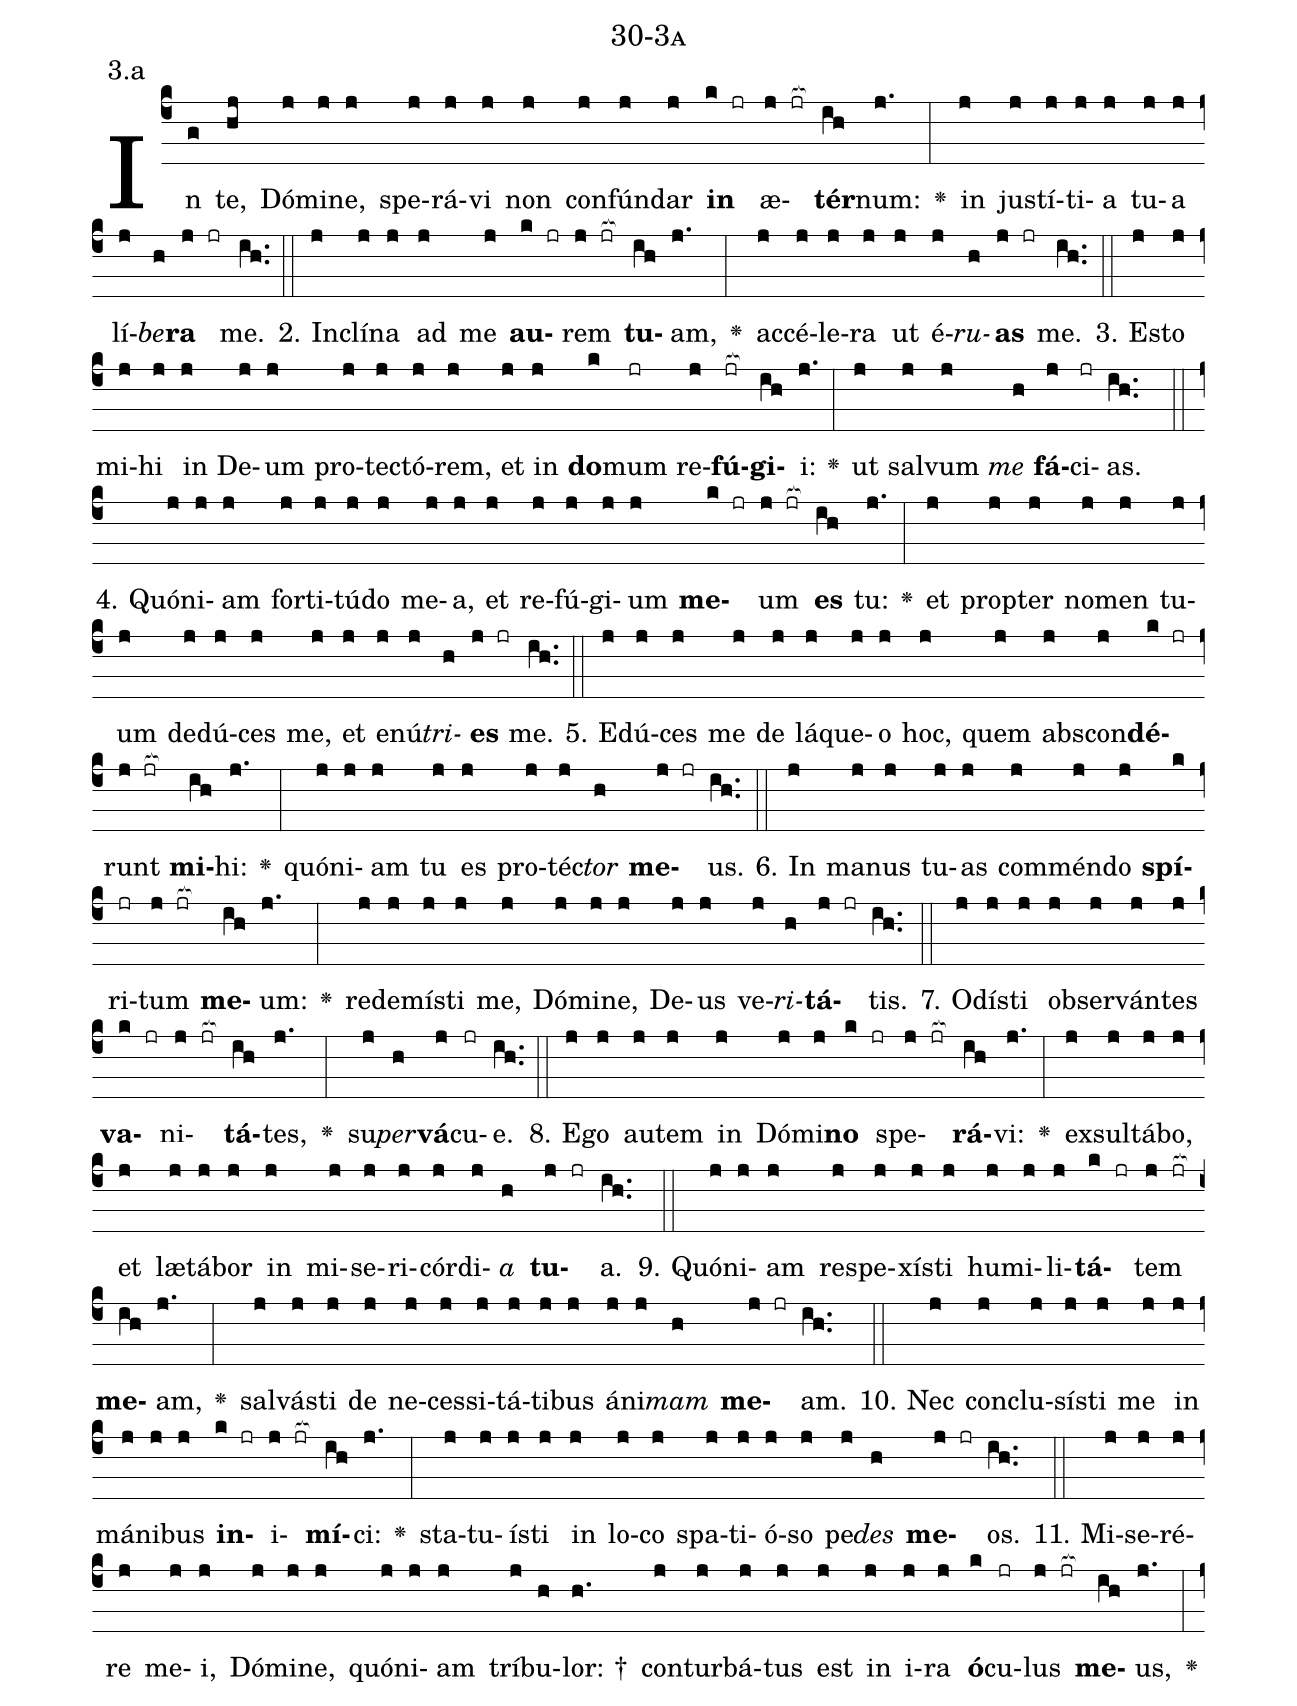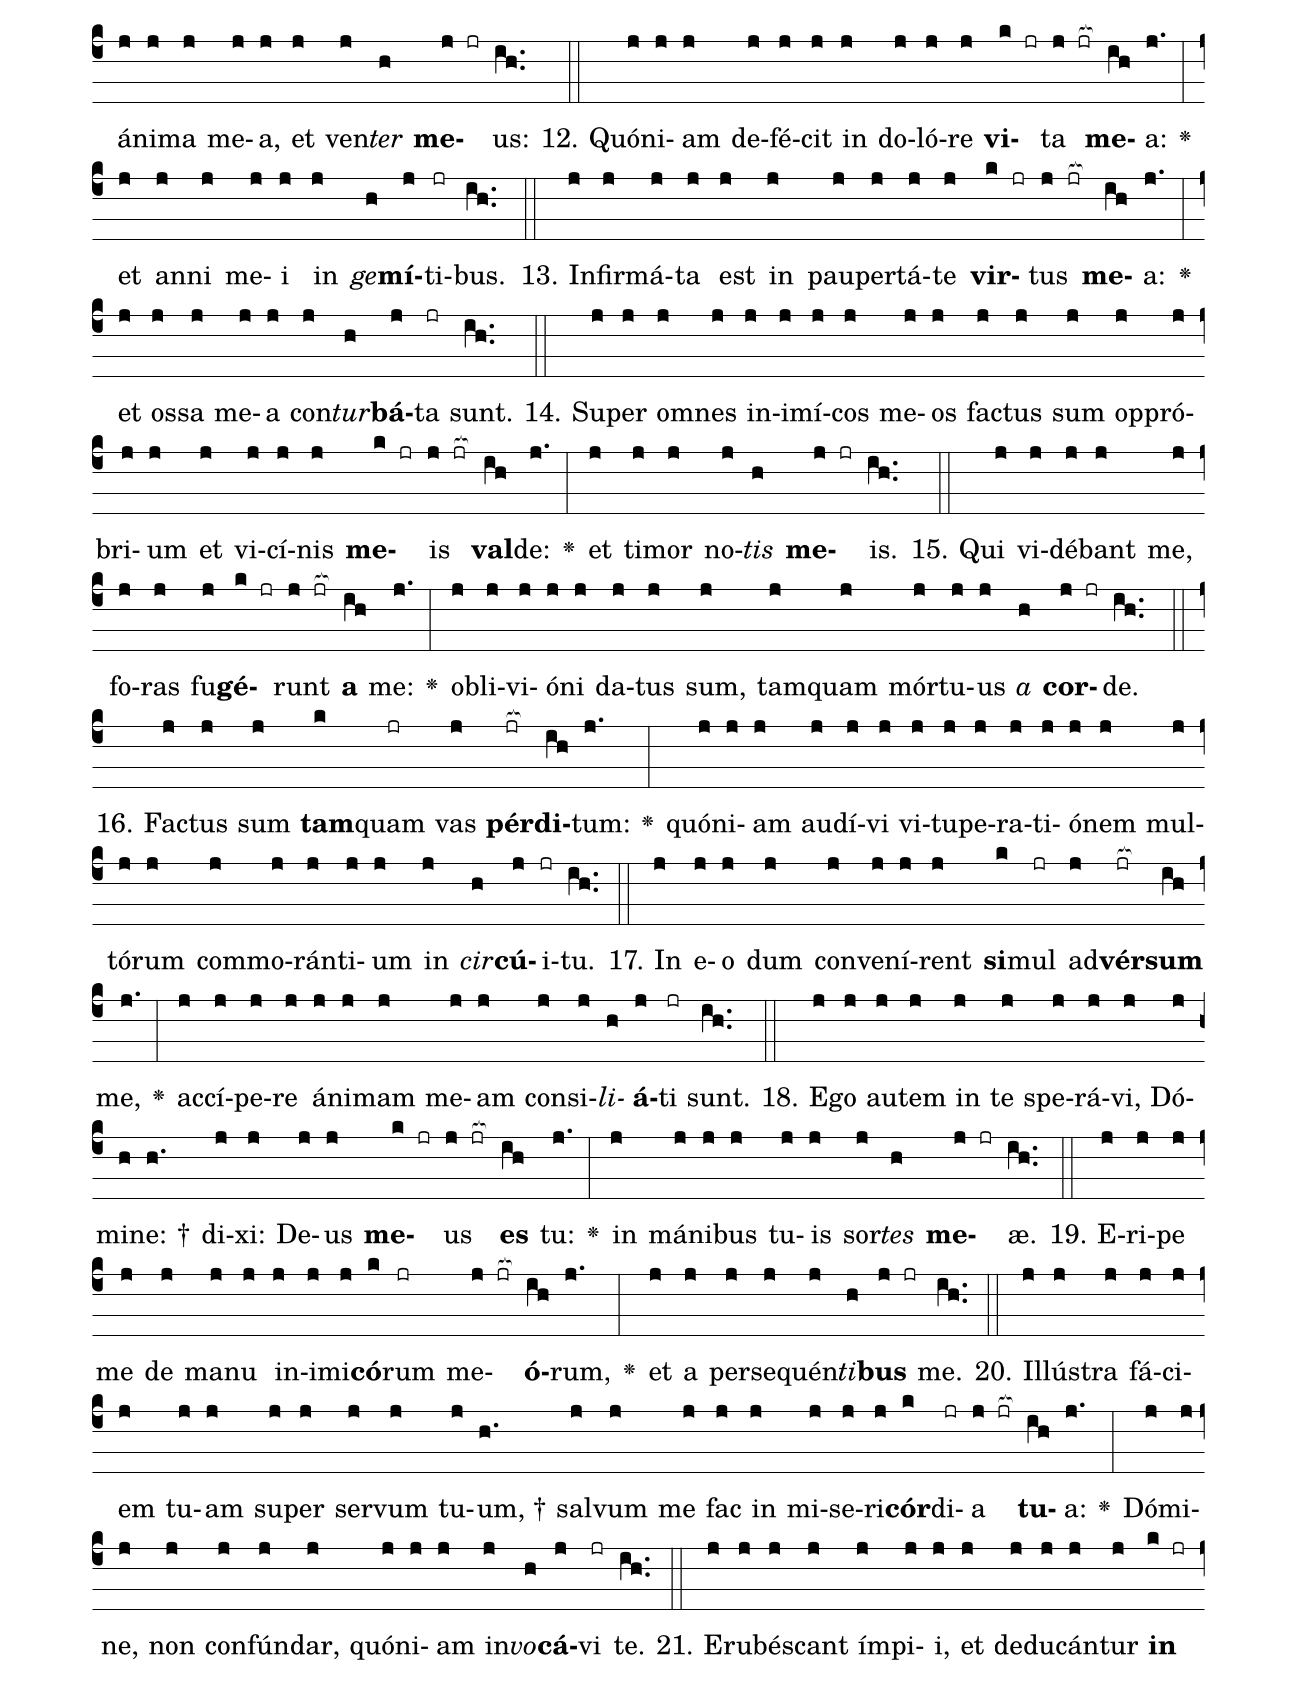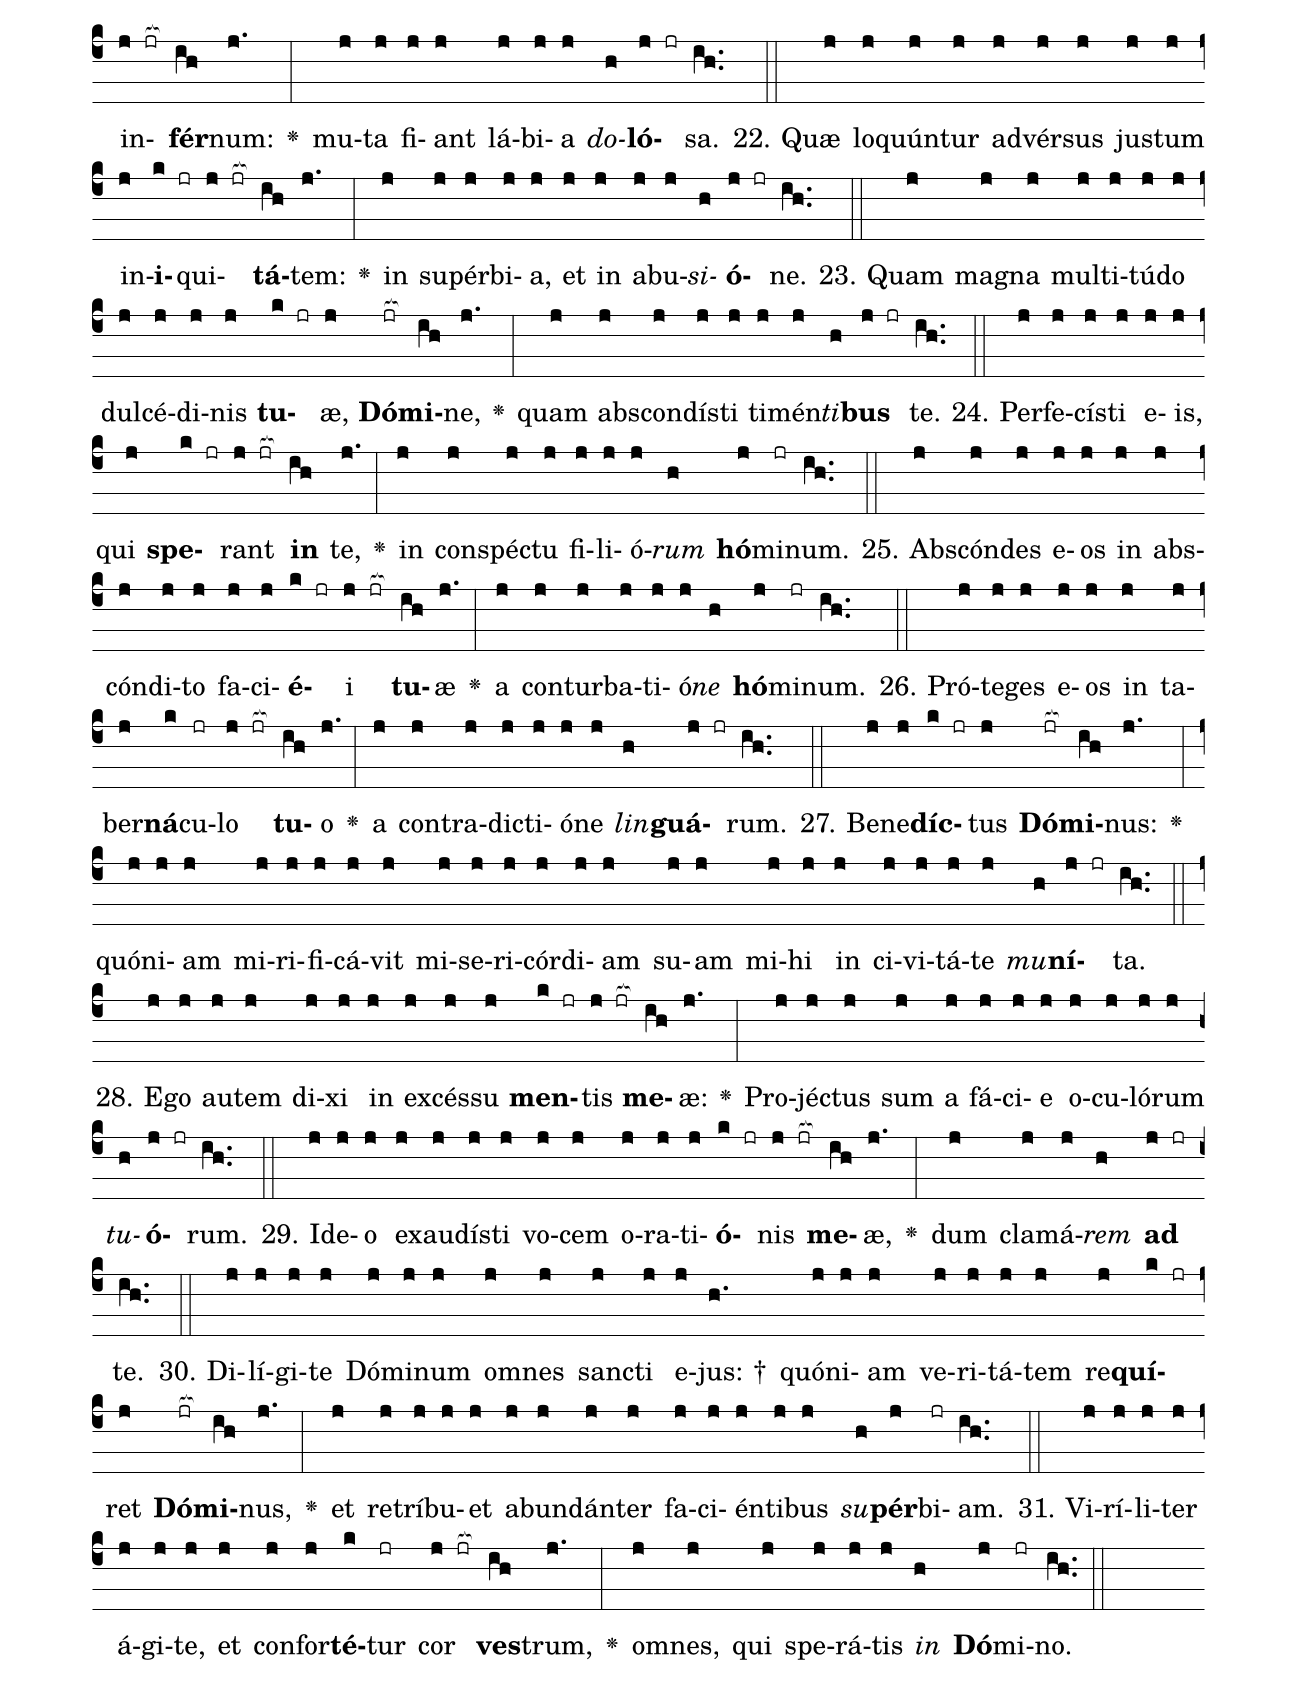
name: 30-3a;
annotation: 3.a;
%%
(c4)In(g) te,(hj) Dó(j)mi(j)ne,(j) spe(j)rá(j)vi(j) non(j) con(j)fún(j)dar(j) <b>in</b>(k jr) æ(j jr[ocb:1{])<b>tér</b>(ih[ocb:0}])num:(j.) <v>\greheightstar</v>(:) in(j) jus(j)tí(j)ti(j)a(j) tu(j)a(j) lí(j)<i>be</i>(h)<b>ra</b>(j jr) me.(ih..) (::)
2. In(j)clí(j)na(j) ad(j) me(j) <b>au</b>(k jr)rem(j jr[ocb:1{]) <b>tu</b>(ih[ocb:0}])am,(j.) <v>\greheightstar</v>(:) ac(j)cé(j)le(j)ra(j) ut(j) é(j)<i>ru</i>(h)<b>as</b>(j jr) me.(ih..) (::)
3. Es(j)to(j) mi(j)hi(j) in(j) De(j)um(j) pro(j)tec(j)tó(j)rem,(j) et(j) in(j) <b>do</b>(k)mum(jr) re(j)<b>fú</b>(jr[ocb:1{])<b>gi</b>(ih[ocb:0}])i:(j.) <v>\greheightstar</v>(:) ut(j) sal(j)vum(j) <i>me</i>(h) <b>fá</b>(j)ci(jr)as.(ih..) (::)
4. Quón(j)i(j)am(j) for(j)ti(j)tú(j)do(j) me(j)a,(j) et(j) re(j)fú(j)gi(j)um(j) <b>me</b>(k jr)um(j jr[ocb:1{]) <b>es</b>(ih[ocb:0}]) tu:(j.) <v>\greheightstar</v>(:) et(j) prop(j)ter(j) no(j)men(j) tu(j)um(j) de(j)dú(j)ces(j) me,(j) et(j) e(j)nú(j)<i>tri</i>(h)<b>es</b>(j jr) me.(ih..) (::)
5. E(j)dú(j)ces(j) me(j) de(j) lá(j)que(j)o(j) hoc,(j) quem(j) abs(j)con(j)<b>dé</b>(k jr)runt(j jr[ocb:1{]) <b>mi</b>(ih[ocb:0}])hi:(j.) <v>\greheightstar</v>(:) quón(j)i(j)am(j) tu(j) es(j) pro(j)téc(j)<i>tor</i>(h) <b>me</b>(j jr)us.(ih..) (::)
6. In(j) ma(j)nus(j) tu(j)as(j) com(j)mén(j)do(j) <b>spí</b>(k)ri(jr)tum(j jr[ocb:1{]) <b>me</b>(ih[ocb:0}])um:(j.) <v>\greheightstar</v>(:) red(j)e(j)mís(j)ti(j) me,(j) Dó(j)mi(j)ne,(j) De(j)us(j) ve(j)<i>ri</i>(h)<b>tá</b>(j jr)tis.(ih..) (::)
7. O(j)dís(j)ti(j) ob(j)ser(j)ván(j)tes(j) <b>va</b>(k jr)ni(j jr[ocb:1{])<b>tá</b>(ih[ocb:0}])tes,(j.) <v>\greheightstar</v>(:) su(j)<i>per</i>(h)<b>vá</b>(j)cu(jr)e.(ih..) (::)
8. E(j)go(j) au(j)tem(j) in(j) Dó(j)mi(j)<b>no</b>(k jr) spe(j jr[ocb:1{])<b>rá</b>(ih[ocb:0}])vi:(j.) <v>\greheightstar</v>(:) ex(j)sul(j)tá(j)bo,(j) et(j) læ(j)tá(j)bor(j) in(j) mi(j)se(j)ri(j)cór(j)di(j)<i>a</i>(h) <b>tu</b>(j jr)a.(ih..) (::)
9. Quón(j)i(j)am(j) re(j)spe(j)xís(j)ti(j) hu(j)mi(j)li(j)<b>tá</b>(k jr)tem(j jr[ocb:1{]) <b>me</b>(ih[ocb:0}])am,(j.) <v>\greheightstar</v>(:) sal(j)vás(j)ti(j) de(j) ne(j)ces(j)si(j)tá(j)ti(j)bus(j) á(j)ni(j)<i>mam</i>(h) <b>me</b>(j jr)am.(ih..) (::)
10. Nec(j) con(j)clu(j)sís(j)ti(j) me(j) in(j) má(j)ni(j)bus(j) <b>in</b>(k jr)i(j jr[ocb:1{])<b>mí</b>(ih[ocb:0}])ci:(j.) <v>\greheightstar</v>(:) sta(j)tu(j)ís(j)ti(j) in(j) lo(j)co(j) spa(j)ti(j)ó(j)so(j) pe(j)<i>des</i>(h) <b>me</b>(j jr)os.(ih..) (::)
11. Mi(j)se(j)ré(j)re(j) me(j)i,(j) Dó(j)mi(j)ne,(j) quón(j)i(j)am(j) trí(j)bu(h)lor: †(h.) con(j)tur(j)bá(j)tus(j) est(j) in(j) i(j)ra(j) <b>ó</b>(k)cu(jr)lus(j jr[ocb:1{]) <b>me</b>(ih[ocb:0}])us,(j.) <v>\greheightstar</v>(:) á(j)ni(j)ma(j) me(j)a,(j) et(j) ven(j)<i>ter</i>(h) <b>me</b>(j jr)us:(ih..) (::)
12. Quón(j)i(j)am(j) de(j)fé(j)cit(j) in(j) do(j)ló(j)re(j) <b>vi</b>(k jr)ta(j jr[ocb:1{]) <b>me</b>(ih[ocb:0}])a:(j.) <v>\greheightstar</v>(:) et(j) an(j)ni(j) me(j)i(j) in(j) <i>ge</i>(h)<b>mí</b>(j)ti(jr)bus.(ih..) (::)
13. In(j)fir(j)má(j)ta(j) est(j) in(j) pau(j)per(j)tá(j)te(j) <b>vir</b>(k jr)tus(j jr[ocb:1{]) <b>me</b>(ih[ocb:0}])a:(j.) <v>\greheightstar</v>(:) et(j) os(j)sa(j) me(j)a(j) con(j)<i>tur</i>(h)<b>bá</b>(j)ta(jr) sunt.(ih..) (::)
14. Su(j)per(j) om(j)nes(j) in(j)i(j)mí(j)cos(j) me(j)os(j) fac(j)tus(j) sum(j) op(j)pró(j)bri(j)um(j) et(j) vi(j)cí(j)nis(j) <b>me</b>(k jr)is(j jr[ocb:1{]) <b>val</b>(ih[ocb:0}])de:(j.) <v>\greheightstar</v>(:) et(j) ti(j)mor(j) no(j)<i>tis</i>(h) <b>me</b>(j jr)is.(ih..) (::)
15. Qui(j) vi(j)dé(j)bant(j) me,(j) fo(j)ras(j) fu(j)<b>gé</b>(k jr)runt(j jr[ocb:1{]) <b>a</b>(ih[ocb:0}]) me:(j.) <v>\greheightstar</v>(:) ob(j)li(j)vi(j)ó(j)ni(j) da(j)tus(j) sum,(j) tam(j)quam(j) mór(j)tu(j)us(j) <i>a</i>(h) <b>cor</b>(j jr)de.(ih..) (::)
16. Fac(j)tus(j) sum(j) <b>tam</b>(k)quam(jr) vas(j) <b>pér</b>(jr[ocb:1{])<b>di</b>(ih[ocb:0}])tum:(j.) <v>\greheightstar</v>(:) quón(j)i(j)am(j) au(j)dí(j)vi(j) vi(j)tu(j)pe(j)ra(j)ti(j)ó(j)nem(j) mul(j)tó(j)rum(j) com(j)mo(j)rán(j)ti(j)um(j) in(j) <i>cir</i>(h)<b>cú</b>(j)i(jr)tu.(ih..) (::)
17. In(j) e(j)o(j) dum(j) con(j)ve(j)ní(j)rent(j) <b>si</b>(k)mul(jr) ad(j)<b>vér</b>(jr[ocb:1{])<b>sum</b>(ih[ocb:0}]) me,(j.) <v>\greheightstar</v>(:) ac(j)cí(j)pe(j)re(j) á(j)ni(j)mam(j) me(j)am(j) con(j)si(j)<i>li</i>(h)<b>á</b>(j)ti(jr) sunt.(ih..) (::)
18. E(j)go(j) au(j)tem(j) in(j) te(j) spe(j)rá(j)vi,(j) Dó(j)mi(h)ne: †(h.) di(j)xi:(j) De(j)us(j) <b>me</b>(k jr)us(j jr[ocb:1{]) <b>es</b>(ih[ocb:0}]) tu:(j.) <v>\greheightstar</v>(:) in(j) má(j)ni(j)bus(j) tu(j)is(j) sor(j)<i>tes</i>(h) <b>me</b>(j jr)æ.(ih..) (::)
19. E(j)ri(j)pe(j) me(j) de(j) ma(j)nu(j) in(j)i(j)mi(j)<b>có</b>(k)rum(jr) me(j jr[ocb:1{])<b>ó</b>(ih[ocb:0}])rum,(j.) <v>\greheightstar</v>(:) et(j) a(j) per(j)se(j)quén(j)<i>ti</i>(h)<b>bus</b>(j jr) me.(ih..) (::)
20. Il(j)lús(j)tra(j) fá(j)ci(j)em(j) tu(j)am(j) su(j)per(j) ser(j)vum(j) tu(j)um, †(h.) sal(j)vum(j) me(j) fac(j) in(j) mi(j)se(j)ri(j)<b>cór</b>(k)di(jr)a(j jr[ocb:1{]) <b>tu</b>(ih[ocb:0}])a:(j.) <v>\greheightstar</v>(:) Dó(j)mi(j)ne,(j) non(j) con(j)fún(j)dar,(j) quón(j)i(j)am(j) in(j)<i>vo</i>(h)<b>cá</b>(j)vi(jr) te.(ih..) (::)
21. E(j)ru(j)bés(j)cant(j) ím(j)pi(j)i,(j) et(j) de(j)du(j)cán(j)tur(j) <b>in</b>(k jr) in(j jr[ocb:1{])<b>fér</b>(ih[ocb:0}])num:(j.) <v>\greheightstar</v>(:) mu(j)ta(j) fi(j)ant(j) lá(j)bi(j)a(j) <i>do</i>(h)<b>ló</b>(j jr)sa.(ih..) (::)
22. Quæ(j) lo(j)quún(j)tur(j) ad(j)vér(j)sus(j) jus(j)tum(j) in(j)<b>i</b>(k jr)qui(j jr[ocb:1{])<b>tá</b>(ih[ocb:0}])tem:(j.) <v>\greheightstar</v>(:) in(j) su(j)pér(j)bi(j)a,(j) et(j) in(j) ab(j)u(j)<i>si</i>(h)<b>ó</b>(j jr)ne.(ih..) (::)
23. Quam(j) ma(j)gna(j) mul(j)ti(j)tú(j)do(j) dul(j)cé(j)di(j)nis(j) <b>tu</b>(k jr)æ,(j) <b>Dó</b>(jr[ocb:1{])<b>mi</b>(ih[ocb:0}])ne,(j.) <v>\greheightstar</v>(:) quam(j) abs(j)con(j)dís(j)ti(j) ti(j)mén(j)<i>ti</i>(h)<b>bus</b>(j jr) te.(ih..) (::)
24. Per(j)fe(j)cís(j)ti(j) e(j)is,(j) qui(j) <b>spe</b>(k jr)rant(j jr[ocb:1{]) <b>in</b>(ih[ocb:0}]) te,(j.) <v>\greheightstar</v>(:) in(j) con(j)spéc(j)tu(j) fi(j)li(j)ó(j)<i>rum</i>(h) <b>hó</b>(j)mi(jr)num.(ih..) (::)
25. Abs(j)cón(j)des(j) e(j)os(j) in(j) abs(j)cón(j)di(j)to(j) fa(j)ci(j)<b>é</b>(k jr)i(j jr[ocb:1{]) <b>tu</b>(ih[ocb:0}])æ(j.) <v>\greheightstar</v>(:) a(j) con(j)tur(j)ba(j)ti(j)ó(j)<i>ne</i>(h) <b>hó</b>(j)mi(jr)num.(ih..) (::)
26. Pró(j)te(j)ges(j) e(j)os(j) in(j) ta(j)ber(j)<b>ná</b>(k)cu(jr)lo(j jr[ocb:1{]) <b>tu</b>(ih[ocb:0}])o(j.) <v>\greheightstar</v>(:) a(j) con(j)tra(j)dic(j)ti(j)ó(j)ne(j) <i>lin</i>(h)<b>guá</b>(j jr)rum.(ih..) (::)
27. Be(j)ne(j)<b>díc</b>(k jr)tus(j) <b>Dó</b>(jr[ocb:1{])<b>mi</b>(ih[ocb:0}])nus:(j.) <v>\greheightstar</v>(:) quón(j)i(j)am(j) mi(j)ri(j)fi(j)cá(j)vit(j) mi(j)se(j)ri(j)cór(j)di(j)am(j) su(j)am(j) mi(j)hi(j) in(j) ci(j)vi(j)tá(j)te(j) <i>mu</i>(h)<b>ní</b>(j jr)ta.(ih..) (::)
28. E(j)go(j) au(j)tem(j) di(j)xi(j) in(j) ex(j)cés(j)su(j) <b>men</b>(k jr)tis(j jr[ocb:1{]) <b>me</b>(ih[ocb:0}])æ:(j.) <v>\greheightstar</v>(:) Pro(j)jéc(j)tus(j) sum(j) a(j) fá(j)ci(j)e(j) o(j)cu(j)ló(j)rum(j) <i>tu</i>(h)<b>ó</b>(j jr)rum.(ih..) (::)
29. Id(j)e(j)o(j) ex(j)au(j)dís(j)ti(j) vo(j)cem(j) o(j)ra(j)ti(j)<b>ó</b>(k jr)nis(j jr[ocb:1{]) <b>me</b>(ih[ocb:0}])æ,(j.) <v>\greheightstar</v>(:) dum(j) cla(j)má(j)<i>rem</i>(h) <b>ad</b>(j jr) te.(ih..) (::)
30. Di(j)lí(j)gi(j)te(j) Dó(j)mi(j)num(j) om(j)nes(j) sanc(j)ti(j) e(j)jus: †(h.) quón(j)i(j)am(j) ve(j)ri(j)tá(j)tem(j) re(j)<b>quí</b>(k jr)ret(j) <b>Dó</b>(jr[ocb:1{])<b>mi</b>(ih[ocb:0}])nus,(j.) <v>\greheightstar</v>(:) et(j) re(j)trí(j)bu(j)et(j) ab(j)un(j)dán(j)ter(j) fa(j)ci(j)én(j)ti(j)bus(j) <i>su</i>(h)<b>pér</b>(j)bi(jr)am.(ih..) (::)
31. Vi(j)rí(j)li(j)ter(j) á(j)gi(j)te,(j) et(j) con(j)for(j)<b>té</b>(k)tur(jr) cor(j jr[ocb:1{]) <b>ves</b>(ih[ocb:0}])trum,(j.) <v>\greheightstar</v>(:) om(j)nes,(j) qui(j) spe(j)rá(j)tis(j) <i>in</i>(h) <b>Dó</b>(j)mi(jr)no.(ih..) (::)
